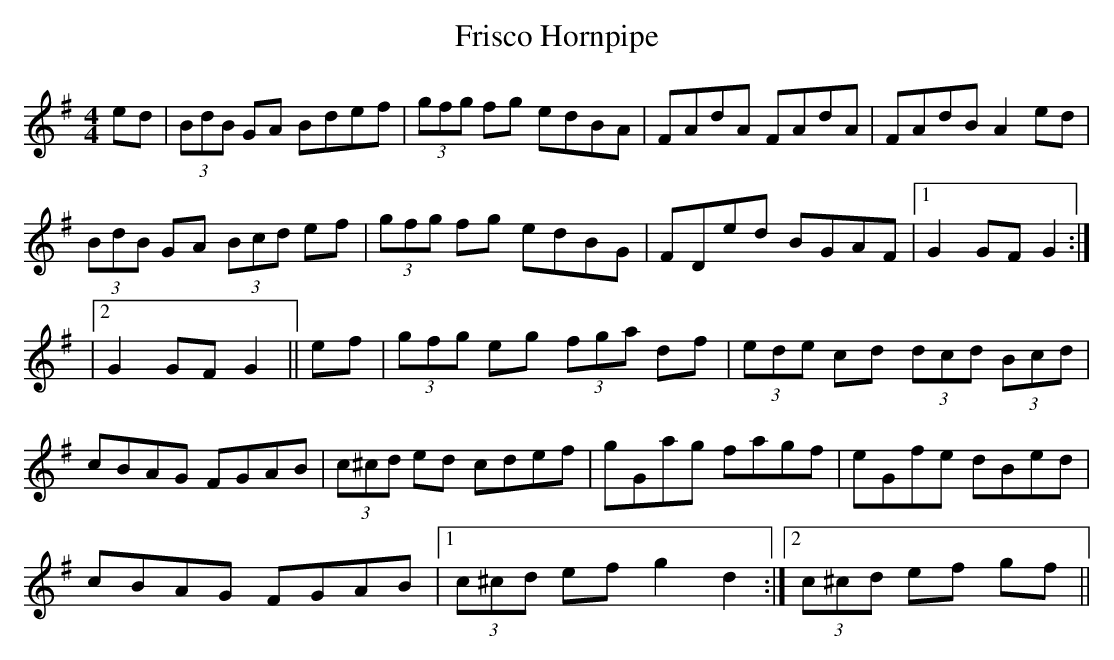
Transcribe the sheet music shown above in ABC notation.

X:1
T: Frisco Hornpipe
L: 1/8
M: 4/4
K: G
ed|(3BdB GA Bdef|(3gfg fg edBA|FAdA FAdA|FAdB A2 ed|
(3BdB GA (3Bcd ef|(3gfg fg edBG|FDed BGAF|1 G2 GF G2 :|
|2 G2 GF G2||ef|(3gfg eg (3fga df|(3ede cd (3dcd (3Bcd|
cBAG FGAB|(3c^cd ed cdef|gGag fagf|eGfe dBed|
cBAG FGAB|1 (3c^cd ef g2 d2 :|2 (3c^cd ef gf||
